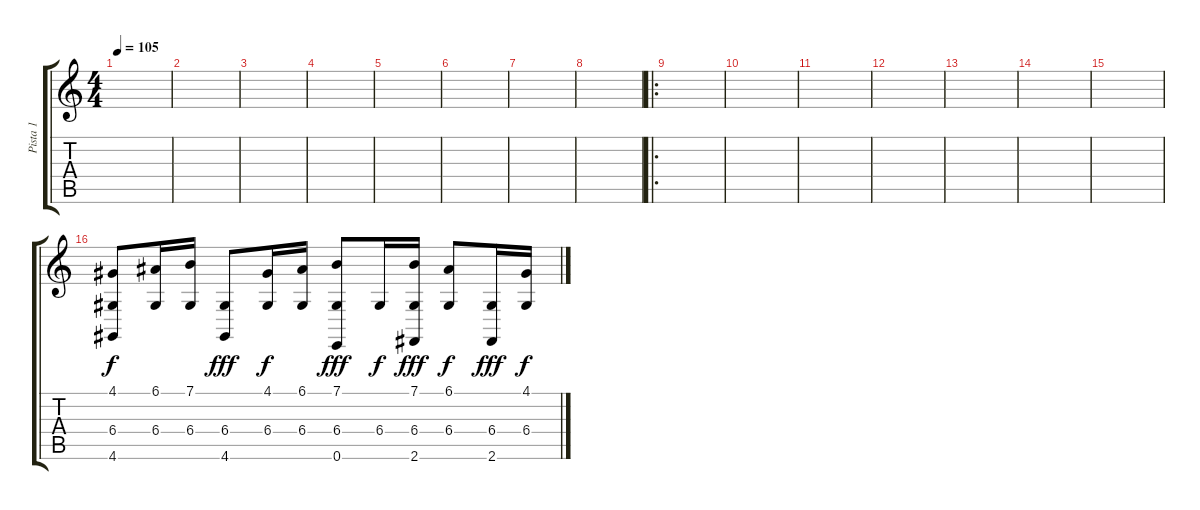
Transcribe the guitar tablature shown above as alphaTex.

\track ("Pista 1" "Pista 1") {instrument clavinet}
\staff {score tabs}
\tuning (E4 B3 G3 D3 A2 E2) {hide}
\ts (4 4)
\tempo 105
\clef g2
\ks c
|
|
|
|
|
|
|
|
\ro
|
|
|
|
|
|
|
(4.1 6.4 4.6).8 (6.1 6.4).16{dy f} (7.1 6.4).16 (6.4 4.6).8{dy fff} (4.1 6.4).16{dy f} (6.1 6.4).16 (7.1 6.4 0.6).8{dy fff} 6.4.16{dy f} (7.1 6.4 2.6).16{dy fff} (6.1 6.4).8{dy f} (6.4 2.6).16{dy fff} (4.1 6.4).16{dy f}
